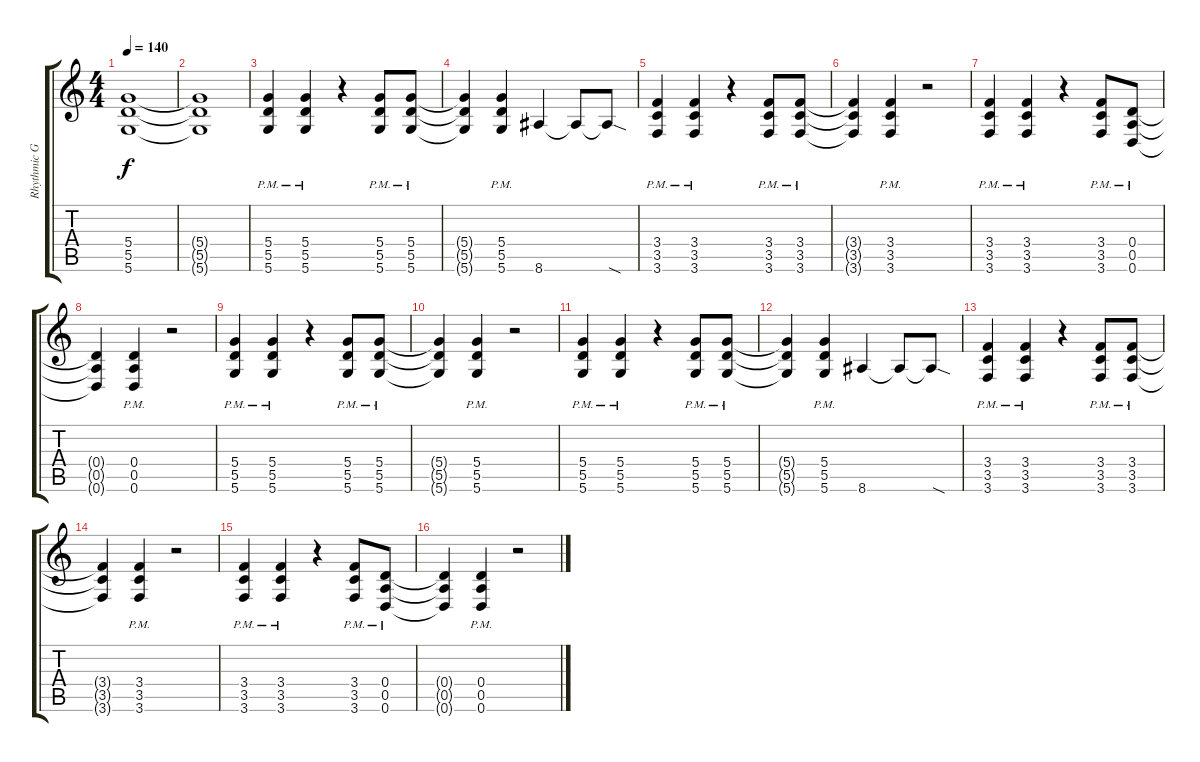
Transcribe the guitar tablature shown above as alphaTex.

\track ("Rhythmic Guitar" "Rhythmic G") {instrument distortionguitar}
\staff {score tabs}
\tuning (E4 B3 G3 D3 A2 D2) {hide}
\ts (4 4)
\tempo 140
\clef g2
\ks c
(5.4 5.5 5.6).1{dy f} |
(5.4{t} 5.5{t} 5.6{t}).1 |
(5.4{pm} 5.5{pm} 5.6{pm}).4 (5.4{pm} 5.5{pm} 5.6{pm}).4 r.4 (5.4{pm} 5.5{pm} 5.6{pm}).8 (5.4{pm} 5.5{pm} 5.6{pm}).8 |
(5.4{t} 5.5{t} 5.6{t}).4 (5.4{pm} 5.5{pm} 5.6{pm}).4 8.6.4 8.6{t}.8 8.6{sod t}.8 |
(3.4{pm} 3.5{pm} 3.6{pm}).4 (3.4{pm} 3.5{pm} 3.6{pm}).4 r.4 (3.4{pm} 3.5{pm} 3.6{pm}).8 (3.4{pm} 3.5{pm} 3.6{pm}).8 |
(3.4{t} 3.5{t} 3.6{t}).4 (3.4{pm} 3.5{pm} 3.6{pm}).4 r.2 |
(3.4{pm} 3.5{pm} 3.6{pm}).4 (3.4{pm} 3.5{pm} 3.6{pm}).4 r.4 (3.4{pm} 3.5{pm} 3.6{pm}).8 (0.4{pm} 0.5{pm} 0.6{pm}).8 |
(0.4{t} 0.5{t} 0.6{t}).4 (0.4{pm} 0.5{pm} 0.6{pm}).4 r.2 |
(5.4{pm} 5.5{pm} 5.6{pm}).4 (5.4{pm} 5.5{pm} 5.6{pm}).4 r.4 (5.4{pm} 5.5{pm} 5.6{pm}).8 (5.4{pm} 5.5{pm} 5.6{pm}).8 |
(5.4{t} 5.5{t} 5.6{t}).4 (5.4{pm} 5.5{pm} 5.6{pm}).4 r.2 |
(5.4{pm} 5.5{pm} 5.6{pm}).4 (5.4{pm} 5.5{pm} 5.6{pm}).4 r.4 (5.4{pm} 5.5{pm} 5.6{pm}).8 (5.4{pm} 5.5{pm} 5.6{pm}).8 |
(5.4{t} 5.5{t} 5.6{t}).4 (5.4{pm} 5.5{pm} 5.6{pm}).4 8.6.4 8.6{t}.8 8.6{sod t}.8 |
(3.4{pm} 3.5{pm} 3.6{pm}).4 (3.4{pm} 3.5{pm} 3.6{pm}).4 r.4 (3.4{pm} 3.5{pm} 3.6{pm}).8 (3.4{pm} 3.5{pm} 3.6{pm}).8 |
(3.4{t} 3.5{t} 3.6{t}).4 (3.4{pm} 3.5{pm} 3.6{pm}).4 r.2 |
(3.4{pm} 3.5{pm} 3.6{pm}).4 (3.4{pm} 3.5{pm} 3.6{pm}).4 r.4 (3.4{pm} 3.5{pm} 3.6{pm}).8 (0.4{pm} 0.5{pm} 0.6{pm}).8 |
(0.4{t} 0.5{t} 0.6{t}).4 (0.4{pm} 0.5{pm} 0.6{pm}).4 r.2
